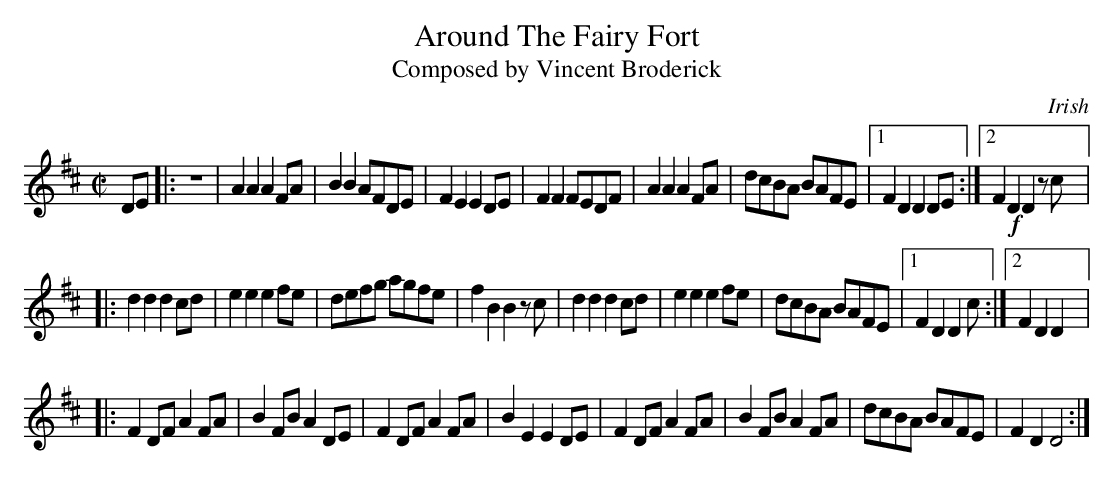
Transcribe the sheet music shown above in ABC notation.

X:1
T:Around The Fairy Fort
T:Composed by Vincent Broderick
M:C|
K:D
DE |: z8 | A2 A2 A2 FA | B2 B2 AFDE | F2 E2 E2 DE | F2 F2 FEDF | A2 A2 A2 FA | dcBA BAFE |1 F2 D2 D2 DE :|2 F2!f! D2 D2 z c |:
d2 d2 d2 cd | e2 e2 e2 fe | defg agfe | f2 B2 B2 z c | d2 d2 d2 cd | e2 e2 e2 fe | dcBA BAFE |1 F2 D2 D2 c :|2 F2 D2 D2 |:
F2 DF A2 FA | B2 FB A2 DE | F2 DF A2 FA | B2 E2 E2 DE | F2 DF A2 FA | B2 FB A2 FA | dcBA BAFE | F2 D2 D4 :|
